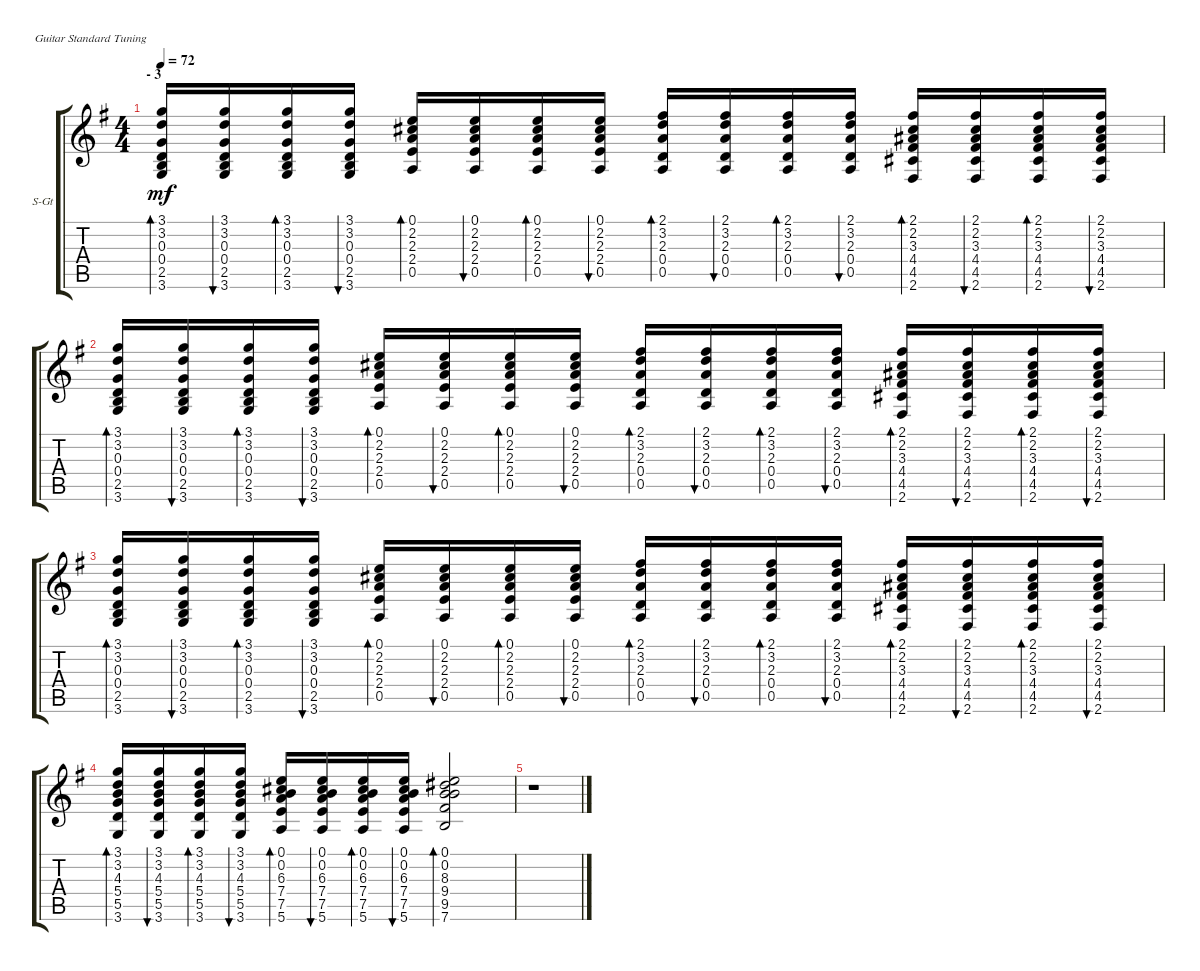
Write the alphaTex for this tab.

\defaultSystemsLayout 4
\bracketExtendMode groupsimilarinstruments
\firstSystemTrackNameOrientation horizontal
\otherSystemsTrackNameOrientation horizontal
\track ("Steel Guitar" "S-Gt") {instrument acousticguitarsteel}
\staff {score tabs}
\tuning (E4 B3 G3 D3 A2 E2)
\ts (4 4)
\section ("" "- 3")
\tempo 72
\clef g2
\ks eminor
(3.6 2.5 0.4 0.3 3.2 3.1).16{bd 30 dy mf} (3.6 2.5 0.4 0.3 3.2 3.1).16{bu 30} (3.6 2.5 0.4 0.3 3.2 3.1).16{bd 30} (3.6 2.5 0.4 0.3 3.2 3.1).16{bu 30} (0.5 2.4 2.3 2.2 0.1).16{bd 30} (0.5 2.4 2.3 2.2 0.1).16{bu 30} (0.5 2.4 2.3 2.2 0.1).16{bd 30} (0.5 2.4 2.3 2.2 0.1).16{bu 30} (0.5 0.4 2.3 3.2 2.1).16{bd 30} (0.5 0.4 2.3 3.2 2.1).16{bu 30} (0.5 0.4 2.3 3.2 2.1).16{bd 30} (0.5 0.4 2.3 3.2 2.1).16{bu 30} (2.6 4.5 4.4 3.3 2.2 2.1).16{bd 30} (2.6 4.5 4.4 3.3 2.2 2.1).16{bu 30} (2.6 4.5 4.4 3.3 2.2 2.1).16{bd 30} (2.6 4.5 4.4 3.3 2.2 2.1).16{bu 30} |
(3.6 2.5 0.4 0.3 3.2 3.1).16{bd 30} (3.6 2.5 0.4 0.3 3.2 3.1).16{bu 30} (3.6 2.5 0.4 0.3 3.2 3.1).16{bd 30} (3.6 2.5 0.4 0.3 3.2 3.1).16{bu 30} (0.5 2.4 2.3 2.2 0.1).16{bd 30} (0.5 2.4 2.3 2.2 0.1).16{bu 30} (0.5 2.4 2.3 2.2 0.1).16{bd 30} (0.5 2.4 2.3 2.2 0.1).16{bu 30} (0.5 0.4 2.3 3.2 2.1).16{bd 30} (0.5 0.4 2.3 3.2 2.1).16{bu 30} (0.5 0.4 2.3 3.2 2.1).16{bd 30} (0.5 0.4 2.3 3.2 2.1).16{bu 30} (2.6 4.5 4.4 3.3 2.2 2.1).16{bd 30} (2.6 4.5 4.4 3.3 2.2 2.1).16{bu 30} (2.6 4.5 4.4 3.3 2.2 2.1).16{bd 30} (2.6 4.5 4.4 3.3 2.2 2.1).16{bu 30} |
(3.6 2.5 0.4 0.3 3.2 3.1).16{bd 30} (3.6 2.5 0.4 0.3 3.2 3.1).16{bu 30} (3.6 2.5 0.4 0.3 3.2 3.1).16{bd 30} (3.6 2.5 0.4 0.3 3.2 3.1).16{bu 30} (0.5 2.4 2.3 2.2 0.1).16{bd 30} (0.5 2.4 2.3 2.2 0.1).16{bu 30} (0.5 2.4 2.3 2.2 0.1).16{bd 30} (0.5 2.4 2.3 2.2 0.1).16{bu 30} (0.5 0.4 2.3 3.2 2.1).16{bd 30} (0.5 0.4 2.3 3.2 2.1).16{bu 30} (0.5 0.4 2.3 3.2 2.1).16{bd 30} (0.5 0.4 2.3 3.2 2.1).16{bu 30} (2.6 4.5 4.4 3.3 2.2 2.1).16{bd 30} (2.6 4.5 4.4 3.3 2.2 2.1).16{bu 30} (2.6 4.5 4.4 3.3 2.2 2.1).16{bd 30} (2.6 4.5 4.4 3.3 2.2 2.1).16{bu 30} |
(3.6 5.5 5.4 4.3 3.2 3.1).16{bd 30} (3.6 5.5 5.4 4.3 3.2 3.1).16{bu 30} (3.6 5.5 5.4 4.3 3.2 3.1).16{bd 30} (3.6 5.5 5.4 4.3 3.2 3.1).16{bu 30} (5.6 7.5 7.4 6.3 0.2 0.1).16{bd 30} (5.6 7.5 7.4 6.3 0.2 0.1).16{bu 30} (5.6 7.5 7.4 6.3 0.2 0.1).16{bd 30} (5.6 7.5 7.4 6.3 0.2 0.1).16{bu 30} (7.6 9.5 9.4 8.3 0.2 0.1).2{bd 30} |
r.1
